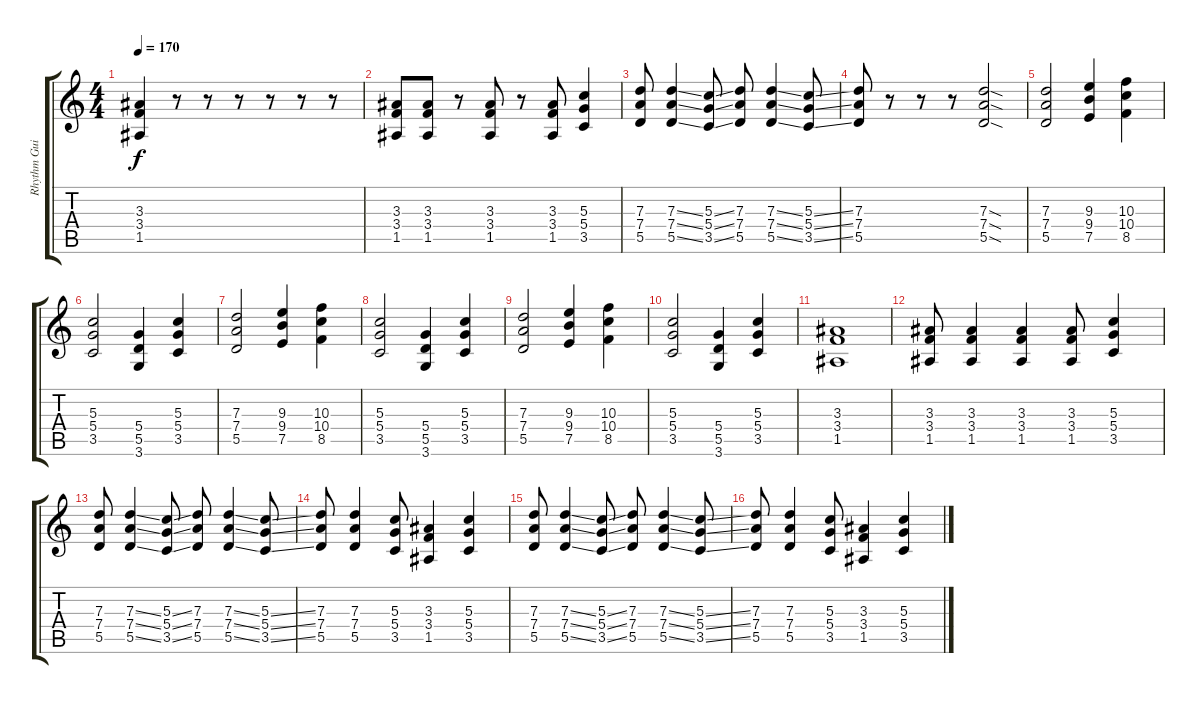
\track ("Rhythm Guitar [Dexter/Noodles]" "Rhythm Gui") {instrument distortionguitar}
\staff {score tabs}
\tuning (E4 B3 G3 D3 A2 E2) {hide}
\ts (4 4)
\tempo 170
\clef g2
\ks c
(3.3 3.4 1.5).4{dy f} r.8 r.8 r.8 r.8 r.8 r.8 |
(3.3 3.4 1.5).8 (3.3 3.4 1.5).8 r.8 (3.3 3.4 1.5).8 r.8 (3.3 3.4 1.5).8 (5.3 5.4 3.5).4 |
(7.3 7.4 5.5).8 (7.3{ss} 7.4{ss} 5.5{ss}).4 (5.3{ss} 5.4{ss} 3.5{ss}).8 (7.3 7.4 5.5).8 (7.3{ss} 7.4{ss} 5.5{ss}).4 (5.3{ss} 5.4{ss} 3.5{ss}).8 |
(7.3 7.4 5.5).8 r.8 r.8 r.8 (7.3{sod} 7.4{sod} 5.5{sod}).2 |
(7.3 7.4 5.5).2 (9.3 9.4 7.5).4 (10.3 10.4 8.5).4 |
(5.3 5.4 3.5).2 (5.4 5.5 3.6).4 (5.3 5.4 3.5).4 |
(7.3 7.4 5.5).2 (9.3 9.4 7.5).4 (10.3 10.4 8.5).4 |
(5.3 5.4 3.5).2 (5.4 5.5 3.6).4 (5.3 5.4 3.5).4 |
(7.3 7.4 5.5).2 (9.3 9.4 7.5).4 (10.3 10.4 8.5).4 |
(5.3 5.4 3.5).2 (5.4 5.5 3.6).4 (5.3 5.4 3.5).4 |
(3.3 3.4 1.5).1 |
(3.3 3.4 1.5).8 (3.3 3.4 1.5).4 (3.3 3.4 1.5).4 (3.3 3.4 1.5).8 (5.3 5.4 3.5).4 |
(7.3 7.4 5.5).8 (7.3{ss} 7.4{ss} 5.5{ss}).4 (5.3{ss} 5.4{ss} 3.5{ss}).8 (7.3 7.4 5.5).8 (7.3{ss} 7.4{ss} 5.5{ss}).4 (5.3{ss} 5.4{ss} 3.5{ss}).8 |
(7.3 7.4 5.5).8 (7.3 7.4 5.5).4 (5.3 5.4 3.5).8 (3.3 3.4 1.5).4 (5.3 5.4 3.5).4 |
(7.3 7.4 5.5).8 (7.3{ss} 7.4{ss} 5.5{ss}).4 (5.3{ss} 5.4{ss} 3.5{ss}).8 (7.3 7.4 5.5).8 (7.3{ss} 7.4{ss} 5.5{ss}).4 (5.3{ss} 5.4{ss} 3.5{ss}).8 |
(7.3 7.4 5.5).8 (7.3 7.4 5.5).4 (5.3 5.4 3.5).8 (3.3 3.4 1.5).4 (5.3 5.4 3.5).4
